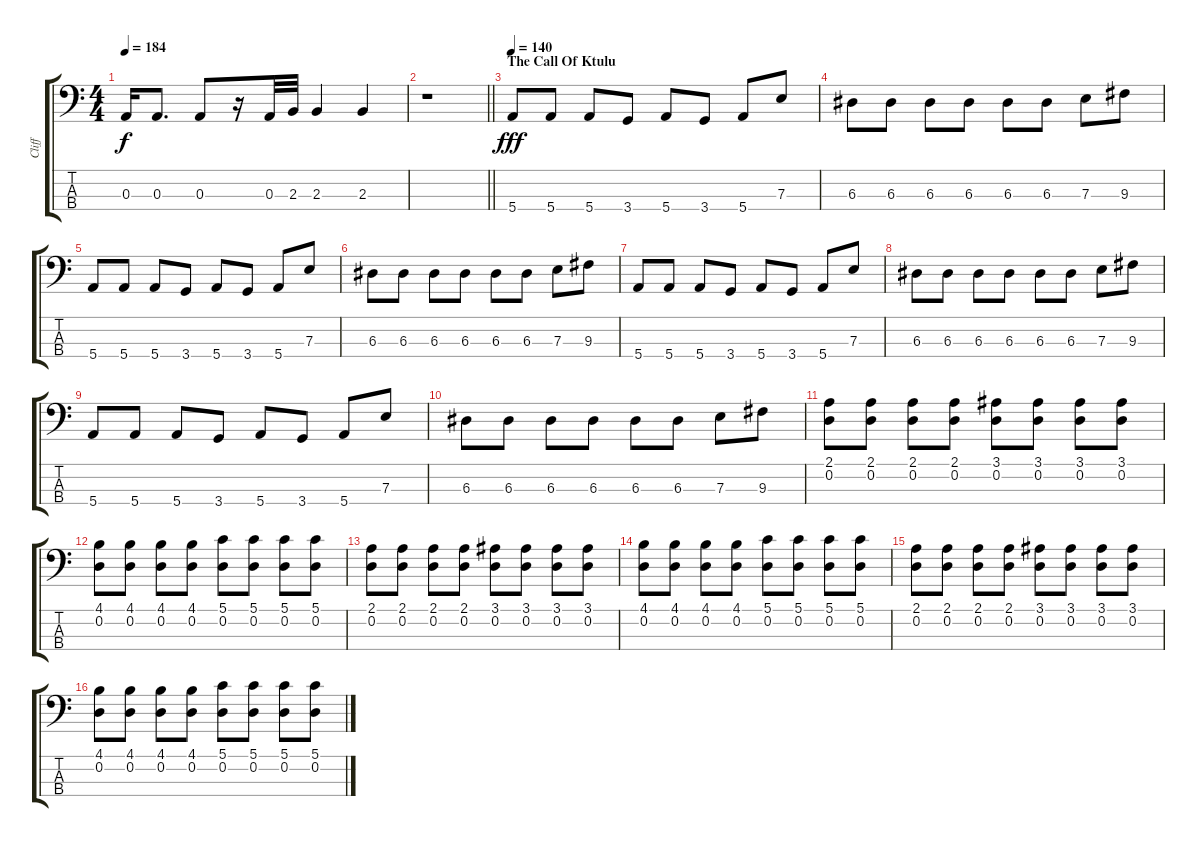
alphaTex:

\track ("Cliff" "Cliff") {instrument electricbassfinger}
\staff {score tabs}
\tuning (G2 D2 A1 E1) {hide}
\ts (4 4)
\tempo 184
\clef f4
\ks c
0.3.16{dy f} 0.3.8{d} 0.3.8 r.16 0.3.32 2.3.32 2.3.4 2.3.4 |
\barLineRight lightlight
r.1 |
\section ("" "The Call Of Ktulu")
\tempo 140
5.4.8{dy fff} 5.4.8 5.4.8 3.4.8 5.4.8 3.4.8 5.4.8 7.3.8 |
6.3.8 6.3.8 6.3.8 6.3.8 6.3.8 6.3.8 7.3.8 9.3.8 |
5.4.8 5.4.8 5.4.8 3.4.8 5.4.8 3.4.8 5.4.8 7.3.8 |
6.3.8 6.3.8 6.3.8 6.3.8 6.3.8 6.3.8 7.3.8 9.3.8 |
5.4.8 5.4.8 5.4.8 3.4.8 5.4.8 3.4.8 5.4.8 7.3.8 |
6.3.8 6.3.8 6.3.8 6.3.8 6.3.8 6.3.8 7.3.8 9.3.8 |
5.4.8 5.4.8 5.4.8 3.4.8 5.4.8 3.4.8 5.4.8 7.3.8 |
6.3.8 6.3.8 6.3.8 6.3.8 6.3.8 6.3.8 7.3.8 9.3.8 |
(2.1 0.2).8 (2.1 0.2).8 (2.1 0.2).8 (2.1 0.2).8 (3.1 0.2).8 (3.1 0.2).8 (3.1 0.2).8 (3.1 0.2).8 |
(4.1 0.2).8 (4.1 0.2).8 (4.1 0.2).8 (4.1 0.2).8 (5.1 0.2).8 (5.1 0.2).8 (5.1 0.2).8 (5.1 0.2).8 |
(2.1 0.2).8 (2.1 0.2).8 (2.1 0.2).8 (2.1 0.2).8 (3.1 0.2).8 (3.1 0.2).8 (3.1 0.2).8 (3.1 0.2).8 |
(4.1 0.2).8 (4.1 0.2).8 (4.1 0.2).8 (4.1 0.2).8 (5.1 0.2).8 (5.1 0.2).8 (5.1 0.2).8 (5.1 0.2).8 |
(2.1 0.2).8 (2.1 0.2).8 (2.1 0.2).8 (2.1 0.2).8 (3.1 0.2).8 (3.1 0.2).8 (3.1 0.2).8 (3.1 0.2).8 |
(4.1 0.2).8 (4.1 0.2).8 (4.1 0.2).8 (4.1 0.2).8 (5.1 0.2).8 (5.1 0.2).8 (5.1 0.2).8 (5.1 0.2).8
